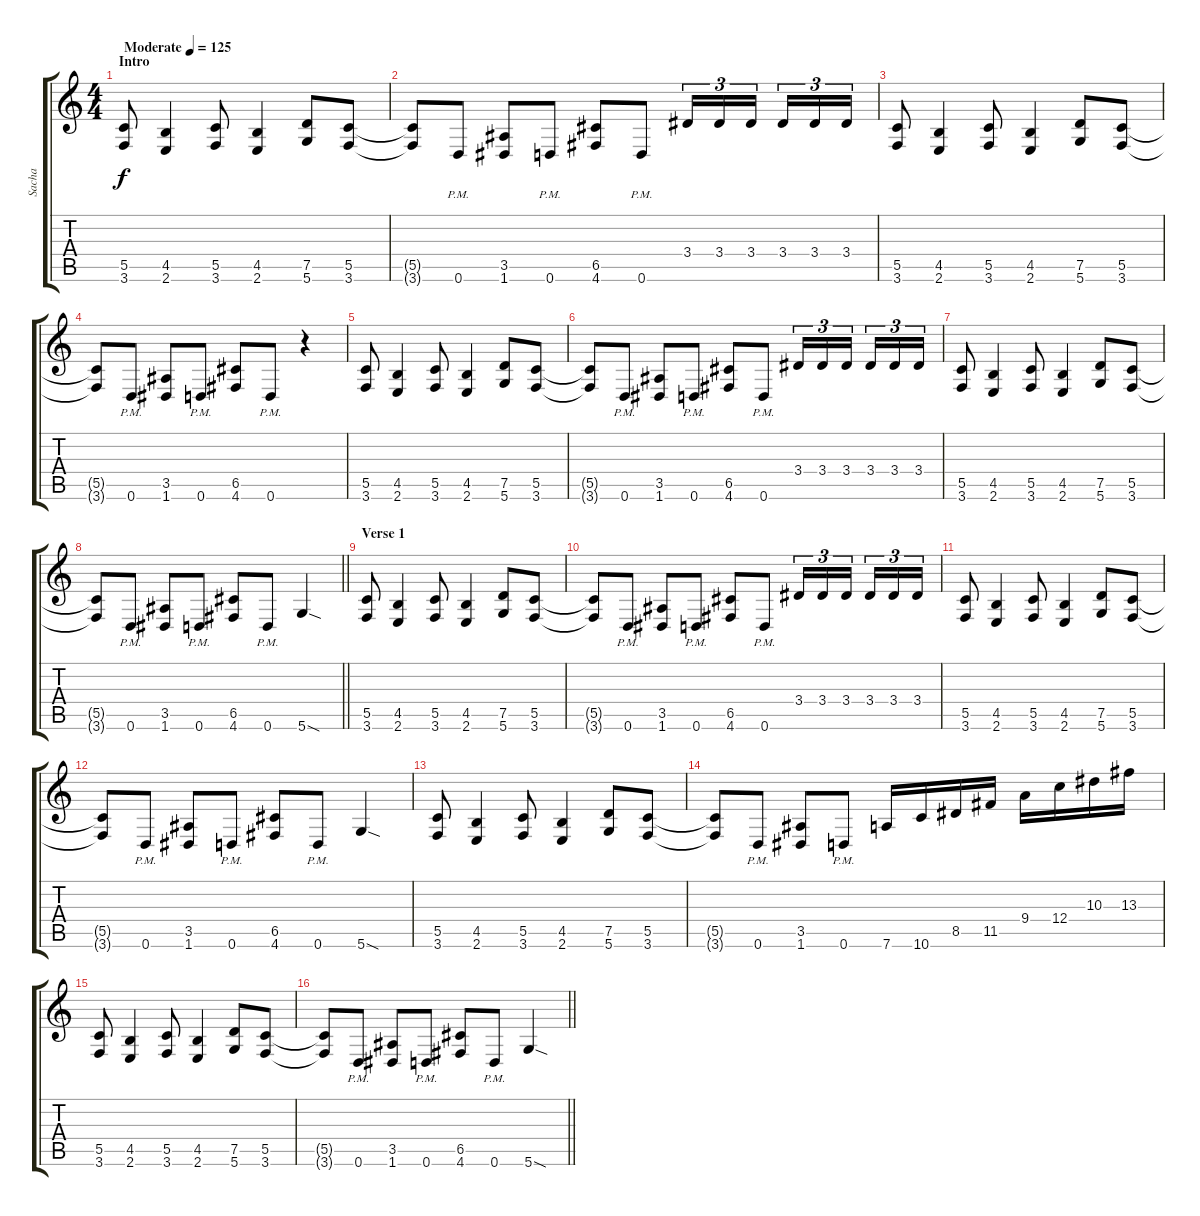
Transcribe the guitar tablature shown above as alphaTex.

\track ("Sacha" "Sacha") {instrument distortionguitar}
\staff {score tabs}
\tuning (D4 A3 F3 C3 G2 D2) {hide}
\ts (4 4)
\section ("" "Intro")
\tempo (125 "Moderate")
\clef g2
\ks c
(5.5 3.6).8{dy f instrument distortionguitar} (4.5 2.6).4 (5.5 3.6).8 (4.5 2.6).4 (7.5 5.6).8 (5.5 3.6).8 |
(5.5{t} 3.6{t}).8 0.6{pm}.8 (3.5 1.6).8 0.6{pm}.8 (6.5 4.6).8 0.6{pm}.8 3.4.16{tu (3 2)} 3.4.16{tu (3 2)} 3.4.16{tu (3 2) beam splitsecondary} 3.4.16{tu (3 2)} 3.4.16{tu (3 2)} 3.4.16{tu (3 2)} |
(5.5 3.6).8 (4.5 2.6).4 (5.5 3.6).8 (4.5 2.6).4 (7.5 5.6).8 (5.5 3.6).8 |
(5.5{t} 3.6{t}).8 0.6{pm}.8 (3.5 1.6).8 0.6{pm}.8 (6.5 4.6).8 0.6{pm}.8 r.4 |
(5.5 3.6).8 (4.5 2.6).4 (5.5 3.6).8 (4.5 2.6).4 (7.5 5.6).8 (5.5 3.6).8 |
(5.5{t} 3.6{t}).8 0.6{pm}.8 (3.5 1.6).8 0.6{pm}.8 (6.5 4.6).8 0.6{pm}.8 3.4.16{tu (3 2)} 3.4.16{tu (3 2)} 3.4.16{tu (3 2) beam splitsecondary} 3.4.16{tu (3 2)} 3.4.16{tu (3 2)} 3.4.16{tu (3 2)} |
(5.5 3.6).8 (4.5 2.6).4 (5.5 3.6).8 (4.5 2.6).4 (7.5 5.6).8 (5.5 3.6).8 |
\barLineRight lightlight
(5.5{t} 3.6{t}).8 0.6{pm}.8 (3.5 1.6).8 0.6{pm}.8 (6.5 4.6).8 0.6{pm}.8 5.6{sod}.4 |
\section ("" "Verse 1")
(5.5 3.6).8 (4.5 2.6).4 (5.5 3.6).8 (4.5 2.6).4 (7.5 5.6).8 (5.5 3.6).8 |
(5.5{t} 3.6{t}).8 0.6{pm}.8 (3.5 1.6).8 0.6{pm}.8 (6.5 4.6).8 0.6{pm}.8 3.4.16{tu (3 2)} 3.4.16{tu (3 2)} 3.4.16{tu (3 2) beam splitsecondary} 3.4.16{tu (3 2)} 3.4.16{tu (3 2)} 3.4.16{tu (3 2)} |
(5.5 3.6).8 (4.5 2.6).4 (5.5 3.6).8 (4.5 2.6).4 (7.5 5.6).8 (5.5 3.6).8 |
(5.5{t} 3.6{t}).8 0.6{pm}.8 (3.5 1.6).8 0.6{pm}.8 (6.5 4.6).8 0.6{pm}.8 5.6{sod}.4 |
(5.5 3.6).8 (4.5 2.6).4 (5.5 3.6).8 (4.5 2.6).4 (7.5 5.6).8 (5.5 3.6).8 |
(5.5{t} 3.6{t}).8 0.6{pm}.8 (3.5 1.6).8 0.6{pm}.8 7.6.16 10.6.16 8.5.16 11.5.16 9.4.16 12.4.16 10.3.16 13.3.16 |
(5.5 3.6).8 (4.5 2.6).4 (5.5 3.6).8 (4.5 2.6).4 (7.5 5.6).8 (5.5 3.6).8 |
\barLineRight lightlight
(5.5{t} 3.6{t}).8 0.6{pm}.8 (3.5 1.6).8 0.6{pm}.8 (6.5 4.6).8 0.6{pm}.8 5.6{sod}.4
